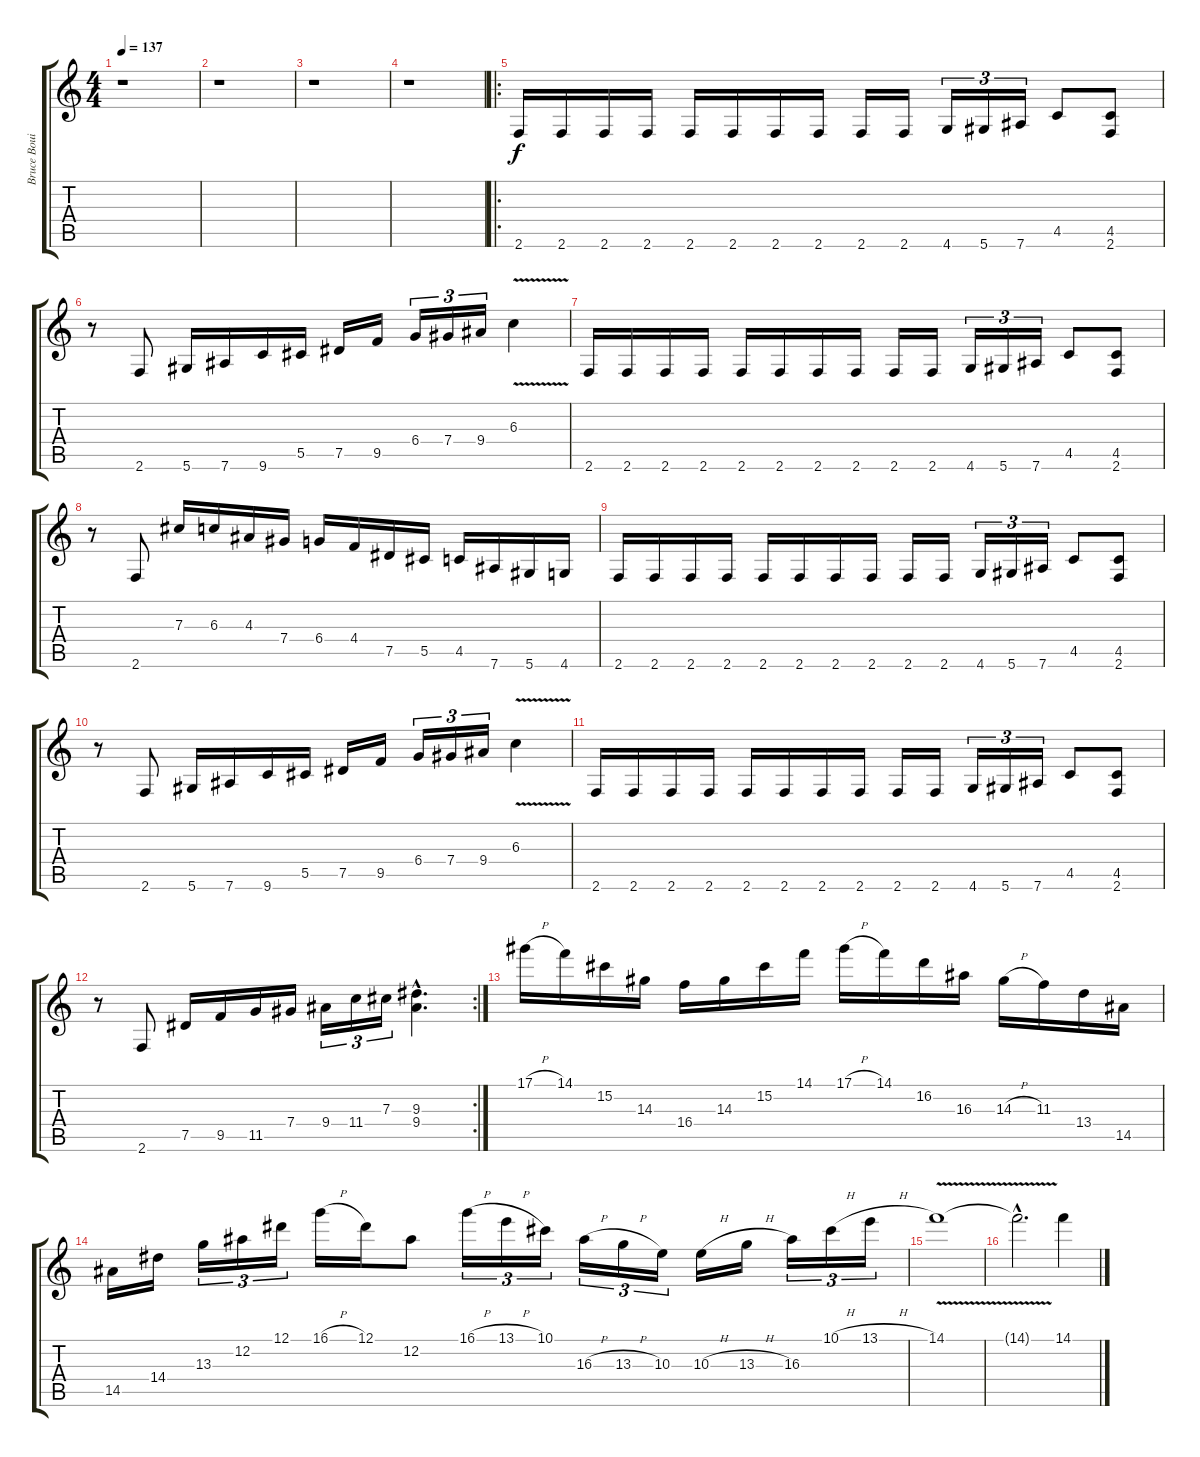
\track ("Bruce Bouillet" "Bruce Boui") {instrument distortionguitar}
\staff {score tabs}
\tuning (Eb4 Bb3 Gb3 Db3 Ab2 Eb2) {hide}
\ts (4 4)
\tempo 137
\clef g2
\ks c
r.1{dy f instrument distortionguitar} |
r.1 |
r.1 |
r.1 |
\ro
2.6.16 2.6.16 2.6.16 2.6.16 2.6.16 2.6.16 2.6.16 2.6.16 2.6.16 2.6.16 4.6.16{tu (3 2)} 5.6.16{tu (3 2)} 7.6.16{tu (3 2)} 4.5.8 (4.5 2.6).8 |
r.8 2.6.8 5.6.16 7.6.16 9.6.16 5.5.16 7.5.16 9.5.16 6.4.16{tu (3 2)} 7.4.16{tu (3 2)} 9.4.16{tu (3 2)} 6.3{v}.4 |
2.6.16 2.6.16 2.6.16 2.6.16 2.6.16 2.6.16 2.6.16 2.6.16 2.6.16 2.6.16 4.6.16{tu (3 2)} 5.6.16{tu (3 2)} 7.6.16{tu (3 2)} 4.5.8 (4.5 2.6).8 |
r.8 2.6.8 7.3.16 6.3.16 4.3.16 7.4.16 6.4.16 4.4.16 7.5.16 5.5.16 4.5.16 7.6.16 5.6.16 4.6.16 |
2.6.16 2.6.16 2.6.16 2.6.16 2.6.16 2.6.16 2.6.16 2.6.16 2.6.16 2.6.16 4.6.16{tu (3 2)} 5.6.16{tu (3 2)} 7.6.16{tu (3 2)} 4.5.8 (4.5 2.6).8 |
r.8 2.6.8 5.6.16 7.6.16 9.6.16 5.5.16 7.5.16 9.5.16 6.4.16{tu (3 2)} 7.4.16{tu (3 2)} 9.4.16{tu (3 2)} 6.3{v}.4 |
2.6.16 2.6.16 2.6.16 2.6.16 2.6.16 2.6.16 2.6.16 2.6.16 2.6.16 2.6.16 4.6.16{tu (3 2)} 5.6.16{tu (3 2)} 7.6.16{tu (3 2)} 4.5.8 (4.5 2.6).8 |
\rc 2
r.8 2.6.8 7.5.16 9.5.16 11.5.16 7.4.16 9.4.16{tu (3 2)} 11.4.16{tu (3 2)} 7.3.16{tu (3 2)} (9.3{hac} 9.4{hac}).4{d} |
17.1{h}.16 14.1.16 15.2.16 14.3.16 16.4.16 14.3.16 15.2.16 14.1.16 17.1{h}.16 14.1.16 16.2.16 16.3.16 14.3{h}.16 11.3.16 13.4.16 14.5.16 |
14.5.16 14.4.16 13.3.16{tu (3 2)} 12.2.16{tu (3 2)} 12.1.16{tu (3 2)} 16.1{h}.16 12.1.16 12.2.8 16.1{h}.16{tu (3 2)} 13.1{h}.16{tu (3 2)} 10.1.16{tu (3 2)} 16.3{h}.16{tu (3 2)} 13.3{h}.16{tu (3 2)} 10.3.16{tu (3 2)} 10.3{h}.16 13.3{h}.16 16.3.16{tu (3 2)} 10.1{h}.16{tu (3 2)} 13.1{h}.16{tu (3 2)} |
14.1{v}.1 |
14.1{hac t}.2{d} 14.1.4
